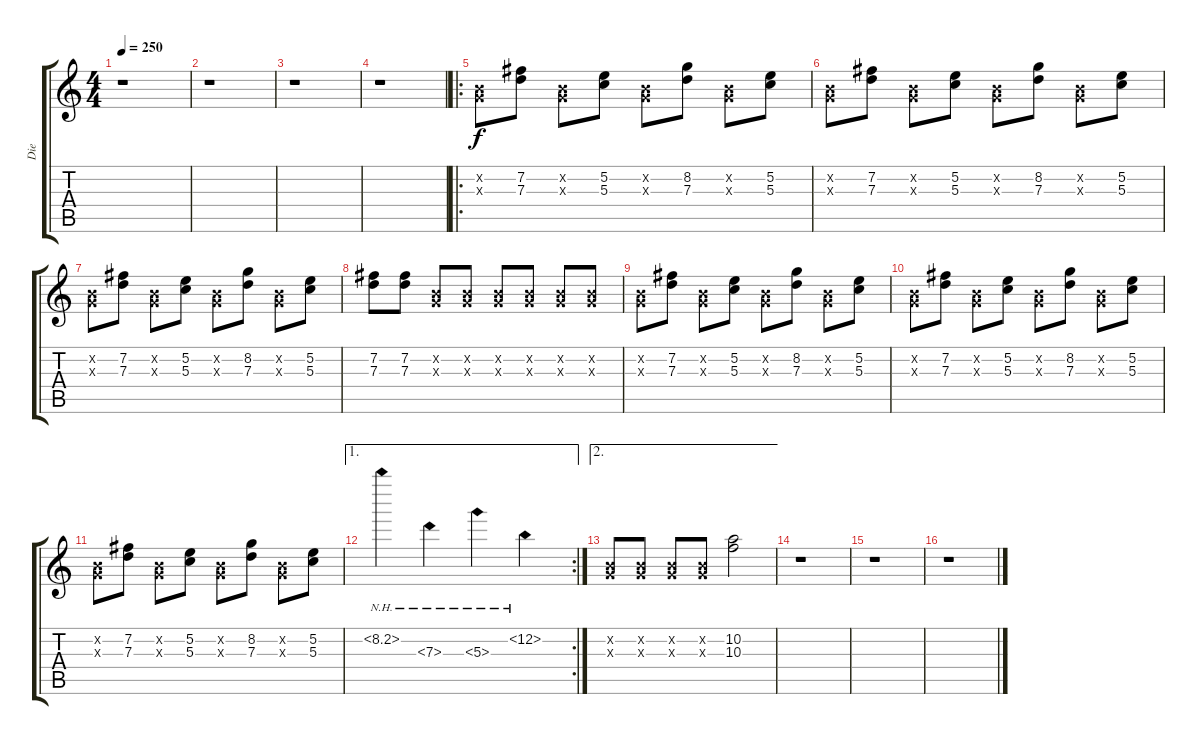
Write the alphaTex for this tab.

\track ("Die" "Die") {instrument electricguitarclean}
\staff {score tabs}
\tuning (E4 B3 G3 D3 A2 E2) {hide}
\ts (4 4)
\tempo 250
\clef g2
\ks c
r.1{dy f instrument electricguitarclean} |
r.1 |
r.1 |
r.1 |
\ro
(0.2{x} 0.3{x}).8 (7.2 7.3).8 (0.2{x} 0.3{x}).8 (5.2 5.3).8 (0.2{x} 0.3{x}).8 (8.2 7.3).8 (0.2{x} 0.3{x}).8 (5.2 5.3).8 |
(0.2{x} 0.3{x}).8 (7.2 7.3).8 (0.2{x} 0.3{x}).8 (5.2 5.3).8 (0.2{x} 0.3{x}).8 (8.2 7.3).8 (0.2{x} 0.3{x}).8 (5.2 5.3).8 |
(0.2{x} 0.3{x}).8 (7.2 7.3).8 (0.2{x} 0.3{x}).8 (5.2 5.3).8 (0.2{x} 0.3{x}).8 (8.2 7.3).8 (0.2{x} 0.3{x}).8 (5.2 5.3).8 |
(7.2 7.3).8 (7.2 7.3).8 (0.2{x} 0.3{x}).8 (0.2{x} 0.3{x}).8 (0.2{x} 0.3{x}).8 (0.2{x} 0.3{x}).8 (0.2{x} 0.3{x}).8 (0.2{x} 0.3{x}).8 |
(0.2{x} 0.3{x}).8 (7.2 7.3).8 (0.2{x} 0.3{x}).8 (5.2 5.3).8 (0.2{x} 0.3{x}).8 (8.2 7.3).8 (0.2{x} 0.3{x}).8 (5.2 5.3).8 |
(0.2{x} 0.3{x}).8 (7.2 7.3).8 (0.2{x} 0.3{x}).8 (5.2 5.3).8 (0.2{x} 0.3{x}).8 (8.2 7.3).8 (0.2{x} 0.3{x}).8 (5.2 5.3).8 |
(0.2{x} 0.3{x}).8 (7.2 7.3).8 (0.2{x} 0.3{x}).8 (5.2 5.3).8 (0.2{x} 0.3{x}).8 (8.2 7.3).8 (0.2{x} 0.3{x}).8 (5.2 5.3).8 |
\ae 1
\rc 2
8.2{nh}.4 7.3{nh}.4 5.3{nh}.4 6.2{nh}.4 |
\ae 2
(0.2{x} 0.3{x}).8 (0.2{x} 0.3{x}).8 (0.2{x} 0.3{x}).8 (0.2{x} 0.3{x}).8 (10.2 10.3).2 |
r.1 |
r.1 |
r.1
